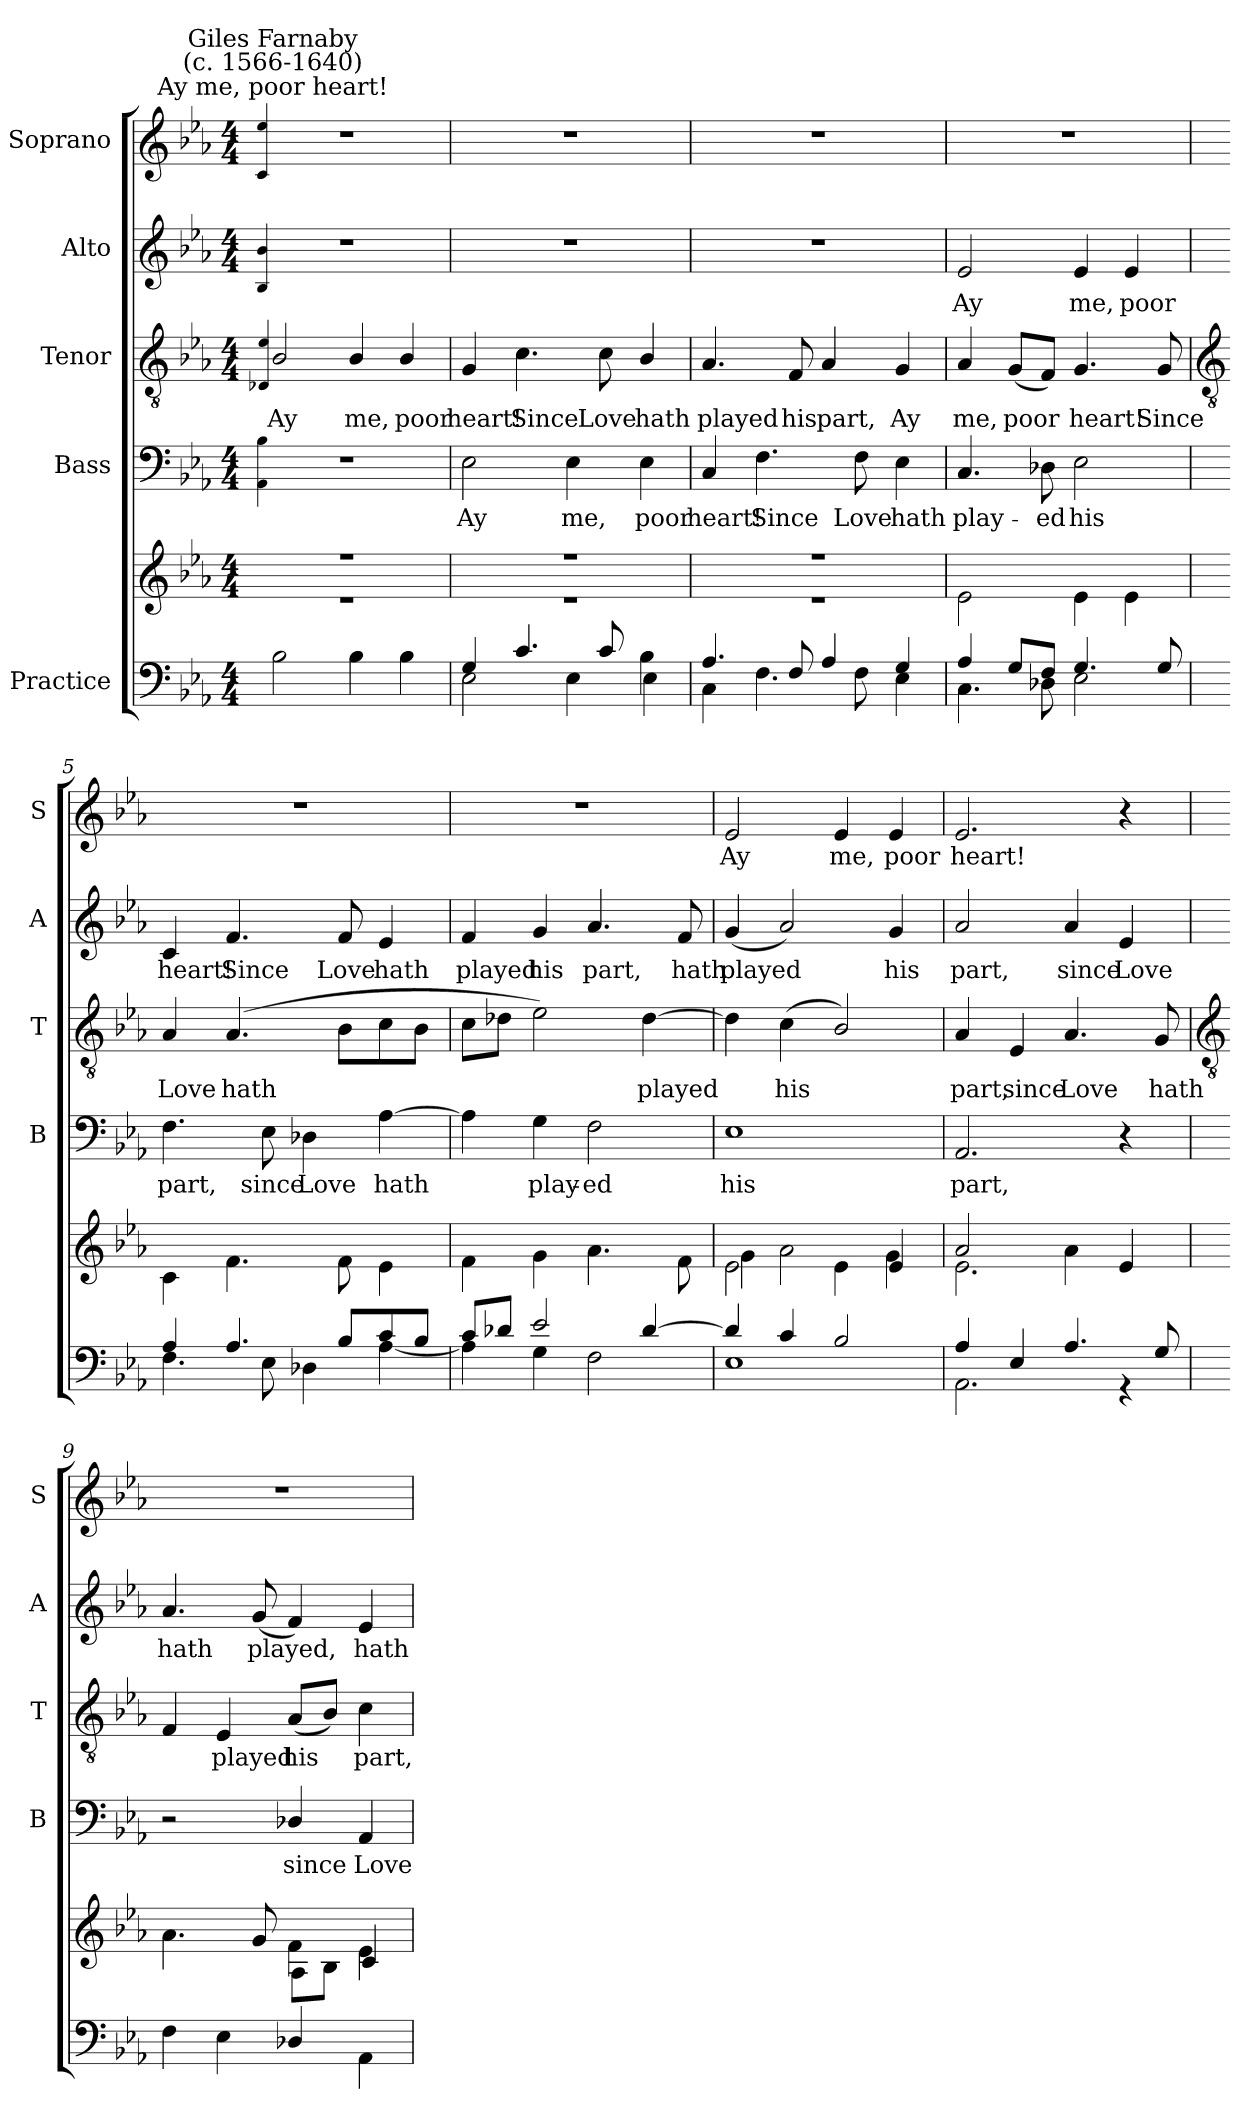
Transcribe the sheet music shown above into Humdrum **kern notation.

**kern	**kern	**kern	**text	**kern	**text	**kern	**text	**kern	**text
*part5	*part5	*part4	*part4	*part3	*part3	*part2	*part2	*part1	*part1
*staff6	*staff5	*staff4	*staff4	*staff3	*staff3	*staff2	*staff2	*staff1	*staff1
*I"Practice	*	*I"Bass	*	*I"Tenor	*	*I"Alto	*	*I"Soprano	*
*	*	*I'B	*	*I'T	*	*I'A	*	*I'S	*
*clefF4	*clefG2	*clefF4	*	*clefGv2	*	*clefG2	*	*clefG2	*
*k[b-e-a-]	*k[b-e-a-]	*k[b-e-a-]	*	*k[b-e-a-]	*	*k[b-e-a-]	*	*k[b-e-a-]	*
*E-:	*E-:	*E-:	*	*E-:	*	*E-:	*	*E-:	*
*M4/4	*M4/4	*M4/4	*	*M4/4	*	*M4/4	*	*M4/4	*
=1	=1	=1	=1	=1	=1	=1	=1	=1	=1
.	.	4qqAA- 4qqB-	.	4qqD-X 4qqe-	.	4qqB- 4qqb-	.	4qqc 4qqee-	.
*^	*^	*	*	*	*	*	*	*	*
!	!	!	!	!	!	!	!	!	!	!LO:TX:a:cj:t=Ay me, poor heart!	!
!	!	!	!	!	!	!	!	!	!	!LO:TX:a:cj:t=Giles Farnaby\n(c. 1566-1640)	!
!	!	!	!	!	!	!	!LO:LY:b	!	!	!	!
2B-\	1ryy	1r	1r	1r	.	2B-/	Ay	1r	.	1r	.
!	!	!	!	!	!	!	!LO:LY:b	!	!	!	!
4B-\	.	.	.	.	.	4B-/	me,	.	.	.	.
!	!	!	!	!	!	!	!LO:LY:b	!	!	!	!
4B-\	.	.	.	.	.	4B-/	poor	.	.	.	.
=2	=2	=2	=2	=2	=2	=2	=2	=2	=2	=2	=2
!	!	!	!	!	!LO:LY:b	!	!LO:LY:b	!	!	!	!
4G/	2E-	1r	1r	2E-	Ay	4G	heart!	1r	.	1r	.
!	!	!	!	!	!	!	!LO:LY:b	!	!	!	!
4.c/	.	.	.	.	.	4.c	Since	.	.	.	.
!	!	!	!	!	!LO:LY:b	!	!	!	!	!	!
.	4E-	.	.	4E-	me,	.	.	.	.	.	.
!	!	!	!	!	!	!	!LO:LY:b	!	!	!	!
8c/	.	.	.	.	.	8c	Love	.	.	.	.
!	!	!	!	!	!LO:LY:b	!	!LO:LY:b	!	!	!	!
4B-\	4E-	.	.	4E-	poor	4B-/	hath	.	.	.	.
=3	=3	=3	=3	=3	=3	=3	=3	=3	=3	=3	=3
!	!	!	!	!	!LO:LY:b	!	!LO:LY:b	!	!	!	!
4.A-/	4C\	1r	1r	4C	heart!	4.A-	played	1r	.	1r	.
!	!	!	!	!	!LO:LY:b	!	!	!	!	!	!
.	4.F	.	.	4.F	Since	.	.	.	.	.	.
!	!	!	!	!	!	!	!LO:LY:b	!	!	!	!
8F/	.	.	.	.	.	8F	his	.	.	.	.
!	!	!	!	!	!	!	!LO:LY:b	!	!	!	!
4A-/	.	.	.	.	.	4A-	part,	.	.	.	.
!	!	!	!	!	!LO:LY:b	!	!	!	!	!	!
.	8F	.	.	8F	Love	.	.	.	.	.	.
!	!	!	!	!	!LO:LY:b	!	!LO:LY:b	!	!	!	!
4G	4E-	.	.	4E-	hath	4G	Ay	.	.	.	.
=4	=4	=4	=4	=4	=4	=4	=4	=4	=4	=4	=4
!	!	!	!	!	!LO:LY:b	!	!LO:LY:b	!	!LO:LY:b	!	!
4A-/	4.C\	1ryy	2e-	4.C	play-	4A-	me,	2e-	Ay	1r	.
!	!	!	!	!	!	!	!LO:LY:b	!	!	!	!
8G/L	.	.	.	.	.	(<8GL	poor	.	.	.	.
!	!	!	!	!	!LO:LY:b	!	!	!	!	!	!
8F/J	8D-X\	.	.	8D-X	-ed	8FJ)	.	.	.	.	.
!	!	!	!	!	!LO:LY:b	!	!LO:LY:b	!	!LO:LY:b	!	!
4.G/	2E-	.	4e-	2E-	his	4.G	heart!	4e-	me,	.	.
!	!	!	!	!	!	!	!	!	!LO:LY:b	!	!
.	.	.	4e-	.	.	.	.	4e-	poor	.	.
!	!	!	!	!	!	!	!LO:LY:b	!	!	!	!
8G/	.	.	.	.	.	8G	Since	.	.	.	.
!!LO:LB:g=z
=5	=5	=5	=5	=5	=5	=5	=5	=5	=5	=5	=5
*	*	*	*	*	*	*clefGv2	*	*	*	*	*
!	!	!	!	!	!LO:LY:b	!	!LO:LY:b	!	!LO:LY:b	!	!
4A-/	4.F\	1ryy	4c	4.F	part,	4A-	Love	4c	heart!	1r	.
!	!	!	!	!	!	!	!LO:LY:b	!	!LO:LY:b	!	!
4.A-/	.	.	4.f	.	.	(>4.A-	hath	4.f	Since	.	.
!	!	!	!	!	!LO:LY:b	!	!	!	!	!	!
.	8E-\	.	.	8E-	since	.	.	.	.	.	.
!	!	!	!	!	!LO:LY:b	!	!	!	!	!	!
.	4D-X\	.	.	4D-X	Love	.	.	.	.	.	.
!	!	!	!	!	!	!	!	!	!LO:LY:b	!	!
8B-/L	.	.	8f	.	.	8B-L	.	8f	Love	.	.
!	!	!	!	!	!LO:LY:b	!	!	!	!LO:LY:b	!	!
8c/	[4A-\	.	4e-	[4A-	hath	8c	.	4e-	hath	.	.
8B-/J	.	.	.	.	.	8B-J	.	.	.	.	.
=6	=6	=6	=6	=6	=6	=6	=6	=6	=6	=6	=6
!	!	!	!	!	!	!	!	!	!LO:LY:b	!	!
8c/L	4A-\]	1ryy	4f	4A-]	.	8cL	.	4f	played	1r	.
8d-X/J	.	.	.	.	.	8d-XJ	.	.	.	.	.
!	!	!	!	!	!LO:LY:b	!	!	!	!LO:LY:b	!	!
2e-/	4G\	.	4g	4G	play-	2e-)	.	4g	his	.	.
!	!	!	!	!	!LO:LY:b	!	!	!	!LO:LY:b	!	!
.	2F\	.	4.a-	2F	-ed	.	.	4.a-	part,	.	.
!	!	!	!	!	!	!	!LO:LY:b	!	!	!	!
[4d-/	.	.	.	.	.	[4d-	played	.	.	.	.
!	!	!	!	!	!	!	!	!	!LO:LY:b	!	!
.	.	.	8f	.	.	.	.	8f	hath	.	.
=7	=7	=7	=7	=7	=7	=7	=7	=7	=7	=7	=7
!	!	!	!	!	!LO:LY:b	!	!	!	!LO:LY:b	!	!LO:LY:b
4d-/]	1E-\	2e-\	4g	1E-	his	4d-]	.	(<4g	played	2e-	Ay
!	!	!	!	!	!	!	!LO:LY:b	!	!	!	!
4c/	.	.	2a-	.	.	(<4c	his	2a-)	.	.	.
!	!	!	!	!	!	!	!	!	!	!	!LO:LY:b
2B-/	.	4e-\	.	.	.	2B-/)	.	.	.	4e-	me,
!	!	!	!	!	!	!	!	!	!LO:LY:b	!	!LO:LY:b
.	.	4e-	4g	.	.	.	.	4g	his	4e-	poor
=8	=8	=8	=8	=8	=8	=8	=8	=8	=8	=8	=8
!	!	!	!	!	!LO:LY:b	!	!LO:LY:b	!	!LO:LY:b	!	!LO:LY:b
4A-/	2.AA-\	2.e-\	2a-/	2.AA-	part,	4A-	part,	2a-	part,	2.e-	heart!
!	!	!	!	!	!	!	!LO:LY:b	!	!	!	!
4E-/	.	.	.	.	.	4E-	since	.	.	.	.
!	!	!	!	!	!	!	!LO:LY:b	!	!LO:LY:b	!	!
4.A-/	.	.	4a-	.	.	4.A-	Love	4a-	since	.	.
!	!	!	!	!	!	!	!	!	!LO:LY:b	!	!
.	4r	4ryy	4e-	4r	.	.	.	4e-	Love	4r	.
!	!	!	!	!	!	!	!LO:LY:b	!	!	!	!
8G/	.	.	.	.	.	8G/	hath	.	.	.	.
*	*	*v	*v	*	*	*	*	*	*	*	*
!!LO:LB:g=z
=9	=9	=9	=9	=9	=9	=9	=9	=9	=9	=9
*	*	*	*	*	*clefGv2	*	*	*	*	*
*	*	*^	*	*	*	*	*	*	*	*
*	*	*	*^	*	*	*	*	*	*	*	*
!	!	!	!	!	!	!	!	!	!	!LO:LY:b	!	!
4F	2ryy	1ryy	4.a-	2ryy	2r	.	4F	.	4.a-	hath	1r	.
!	!	!	!	!	!	!	!	!LO:LY:b	!	!	!	!
4E-	.	.	.	.	.	.	4E-	played	.	.	.	.
!	!	!	!	!	!	!	!	!	!	!LO:LY:b	!	!
.	.	.	8g/	.	.	.	.	.	(<8g/L	played,	.	.
!	!	!	!	!	!	!LO:LY:b	!	!LO:LY:b	!	!	!	!
2ryy	4D-X/	.	4f	8A-\L	4D-X/	since	(<8A-L	his	4f)	.	.	.
.	.	.	.	8B-\J	.	.	8B-J)	.	.	.	.	.
!	!	!	!	!	!	!LO:LY:b	!	!LO:LY:b	!	!LO:LY:b	!	!
.	4AA-\	.	4e-	4c	4AA-	Love	4c	part,	4e-	hath	.	.
*v	*v	*	*	*	*	*	*	*	*	*	*	*
*	*v	*v	*v	*	*	*	*	*	*	*	*
=	=	=	=	=	=	=	=	=	=
*-	*-	*-	*-	*-	*-	*-	*-	*-	*-
